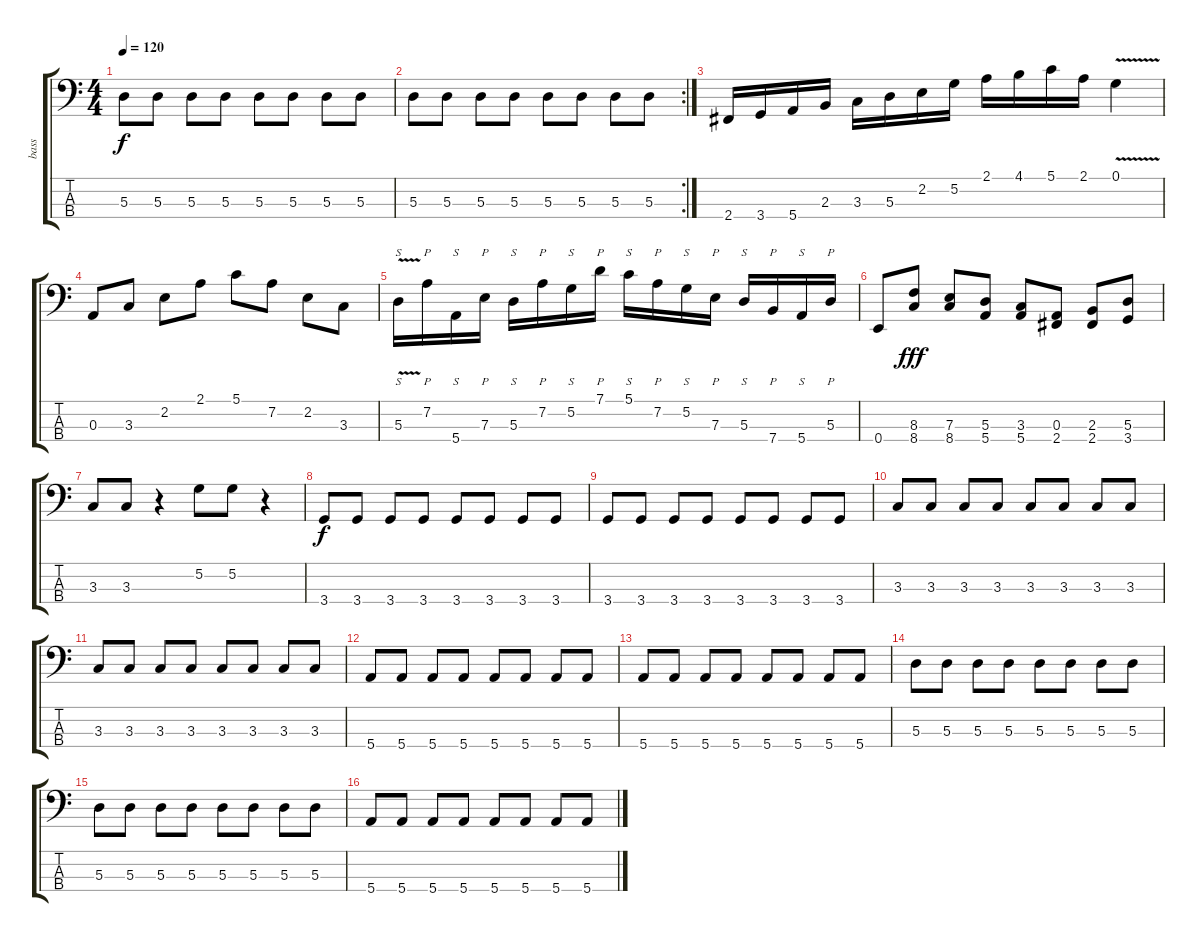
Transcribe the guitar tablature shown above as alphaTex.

\track ("bass" "bass") {instrument electricbassfinger}
\staff {score tabs}
\tuning (G2 D2 A1 E1) {hide}
\ts (4 4)
\tempo 120
\clef f4
\ks c
5.3.8{dy f} 5.3.8 5.3.8 5.3.8 5.3.8 5.3.8 5.3.8 5.3.8 |
\rc 2
5.3.8 5.3.8 5.3.8 5.3.8 5.3.8 5.3.8 5.3.8 5.3.8 |
2.4.16 3.4.16 5.4.16 2.3.16 3.3.16 5.3.16 2.2.16 5.2.16 2.1.16 4.1.16 5.1.16 2.1.16 0.1{v}.4 |
0.3.8 3.3.8 2.2.8 2.1.8 5.1.8 7.2.8 2.2.8 3.3.8 |
5.3{v}.16{s} 7.2.16{p} 5.4.16{s} 7.3.16{p} 5.3.16{s} 7.2.16{p} 5.2.16{s} 7.1.16{p} 5.1.16{s} 7.2.16{p} 5.2.16{s} 7.3.16{p} 5.3.16{s} 7.4.16{p} 5.4.16{s} 5.3.16{p} |
0.4.8 (8.3 8.4).8{dy fff} (7.3 8.4).8 (5.3 5.4).8 (3.3 5.4).8 (0.3 2.4).8 (2.3 2.4).8 (5.3 3.4).8 |
3.3.8 3.3.8 r.4 5.2.8 5.2.8 r.4 |
3.4.8{dy f} 3.4.8 3.4.8 3.4.8 3.4.8 3.4.8 3.4.8 3.4.8 |
3.4.8 3.4.8 3.4.8 3.4.8 3.4.8 3.4.8 3.4.8 3.4.8 |
3.3.8 3.3.8 3.3.8 3.3.8 3.3.8 3.3.8 3.3.8 3.3.8 |
3.3.8 3.3.8 3.3.8 3.3.8 3.3.8 3.3.8 3.3.8 3.3.8 |
5.4.8 5.4.8 5.4.8 5.4.8 5.4.8 5.4.8 5.4.8 5.4.8 |
5.4.8 5.4.8 5.4.8 5.4.8 5.4.8 5.4.8 5.4.8 5.4.8 |
5.3.8 5.3.8 5.3.8 5.3.8 5.3.8 5.3.8 5.3.8 5.3.8 |
5.3.8 5.3.8 5.3.8 5.3.8 5.3.8 5.3.8 5.3.8 5.3.8 |
5.4.8 5.4.8 5.4.8 5.4.8 5.4.8 5.4.8 5.4.8 5.4.8
